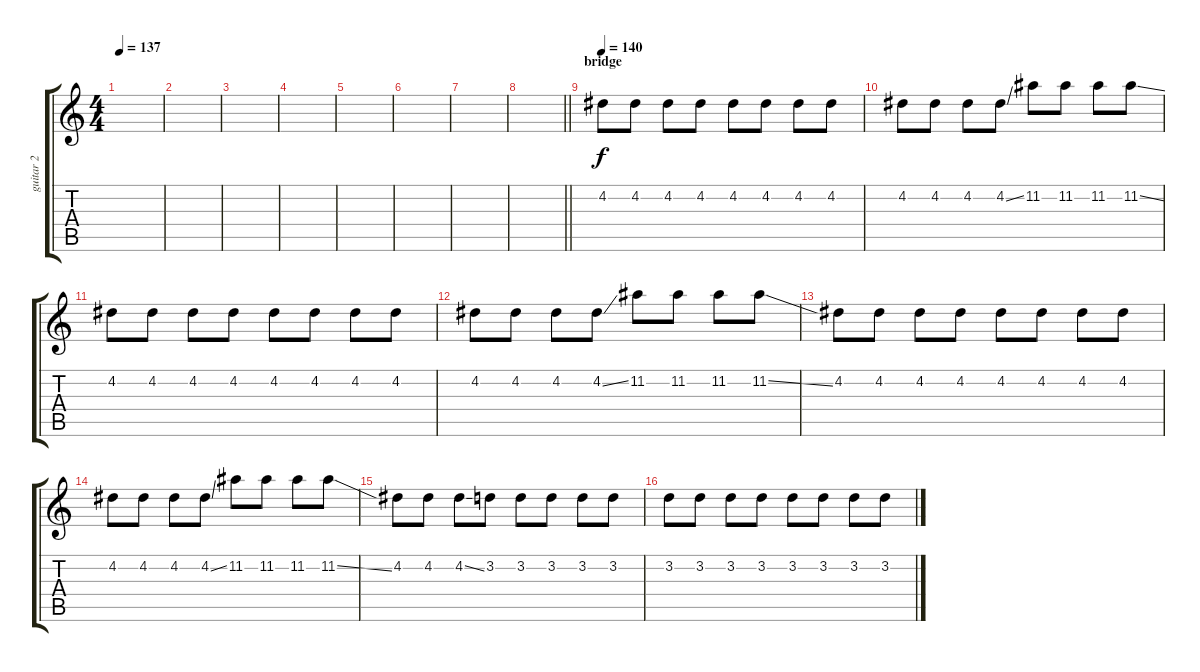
\track ("guitar 2" "guitar 2") {instrument overdrivenguitar}
\staff {score tabs}
\tuning (E4 B3 G3 D3 A2 E2) {hide}
\ts (4 4)
\tempo 137
\clef g2
\ks c
|
|
|
|
|
|
|
\barLineRight lightlight
|
\section ("" "bridge")
\tempo 140
4.2.8 4.2.8 4.2.8 4.2.8 4.2.8 4.2.8 4.2.8 4.2.8 |
4.2.8 4.2.8 4.2.8 4.2{ss}.8 11.2.8 11.2.8 11.2.8 11.2{ss}.8 |
4.2.8 4.2.8 4.2.8 4.2.8 4.2.8 4.2.8 4.2.8 4.2.8 |
4.2.8 4.2.8 4.2.8 4.2{ss}.8 11.2.8 11.2.8 11.2.8 11.2{ss}.8 |
4.2.8 4.2.8 4.2.8 4.2.8 4.2.8 4.2.8 4.2.8 4.2.8 |
4.2.8 4.2.8 4.2.8 4.2{ss}.8 11.2.8 11.2.8 11.2.8 11.2{ss}.8 |
4.2.8 4.2.8 4.2{ss}.8 3.2.8 3.2.8 3.2.8 3.2.8 3.2.8 |
3.2.8 3.2.8 3.2.8 3.2.8 3.2.8 3.2.8 3.2.8 3.2{ss}.8
